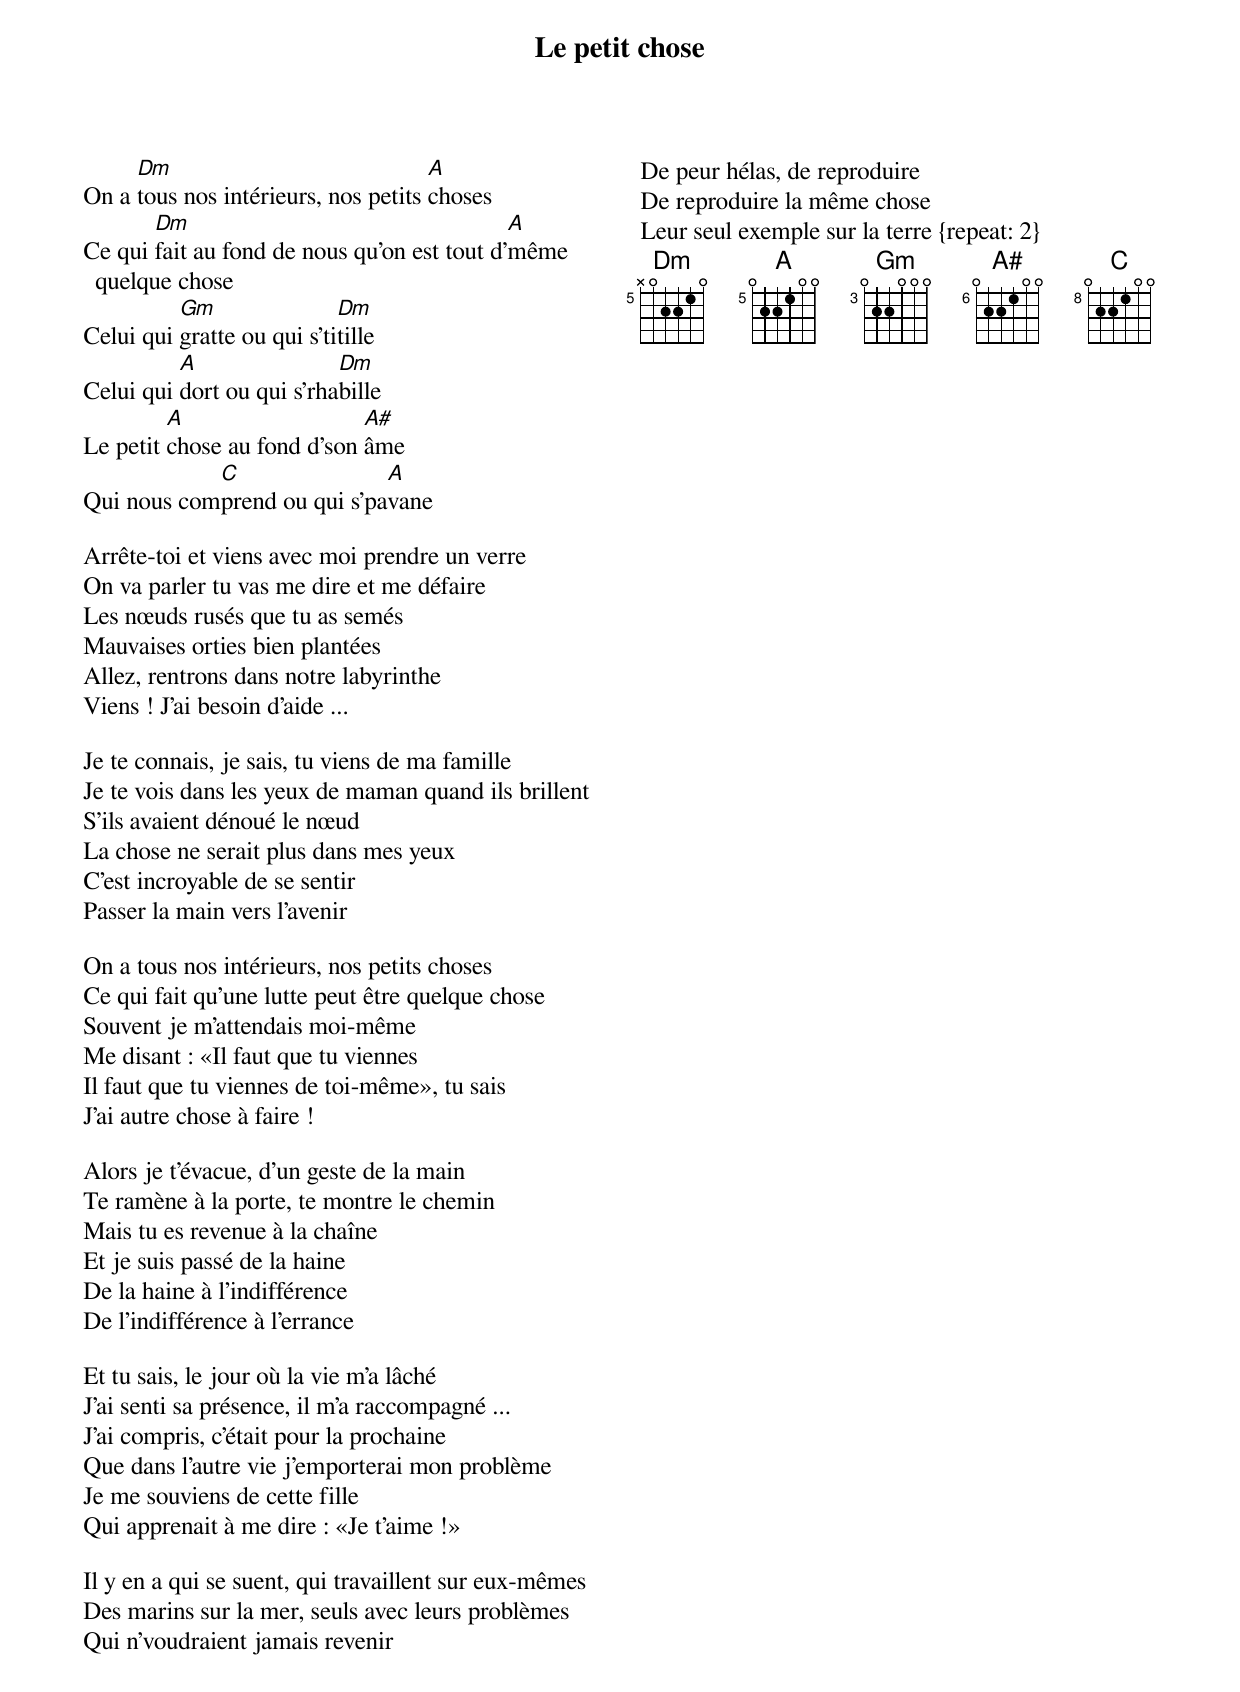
{title: Le petit chose}
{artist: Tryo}
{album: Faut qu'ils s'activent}
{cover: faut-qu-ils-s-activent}
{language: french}
{columns: 2}
{define: Dm base-fret 5 frets X 0 2 2 1 0}
{define: A base-fret 5 frets 0 2 2 1 0 0}
{define: Gm base-fret 3 frets 0 2 2 0 0 0}
{define: A# base-fret 6 frets 0 2 2 1 0 0}
{define: C base-fret 8 frets 0 2 2 1 0 0}

On a [Dm]tous nos intérieurs, nos petits [A]choses
Ce qui [Dm]fait au fond de nous qu'on est tout d'[A]même quelque chose
Celui qui [Gm]gratte ou qui s'ti[Dm]tille
Celui qui [A]dort ou qui s'rha[Dm]bille
Le petit [A]chose au fond d'son [A#]âme
Qui nous com[C]prend ou qui s'pa[A]vane

Arrête-toi et viens avec moi prendre un verre
On va parler tu vas me dire et me défaire
Les nœuds rusés que tu as semés
Mauvaises orties bien plantées
Allez, rentrons dans notre labyrinthe
Viens ! J'ai besoin d'aide ...

Je te connais, je sais, tu viens de ma famille
Je te vois dans les yeux de maman quand ils brillent
S'ils avaient dénoué le nœud
La chose ne serait plus dans mes yeux
C'est incroyable de se sentir
Passer la main vers l'avenir

On a tous nos intérieurs, nos petits choses
Ce qui fait qu'une lutte peut être quelque chose
Souvent je m'attendais moi-même
Me disant : «Il faut que tu viennes
Il faut que tu viennes de toi-même», tu sais
J'ai autre chose à faire !

Alors je t'évacue, d'un geste de la main
Te ramène à la porte, te montre le chemin
Mais tu es revenue à la chaîne
Et je suis passé de la haine
De la haine à l'indifférence
De l'indifférence à l'errance

Et tu sais, le jour où la vie m'a lâché
J'ai senti sa présence, il m'a raccompagné ...
J'ai compris, c'était pour la prochaine
Que dans l'autre vie j'emporterai mon problème
Je me souviens de cette fille
Qui apprenait à me dire : «Je t'aime !»

Il y en a qui se suent, qui travaillent sur eux-mêmes
Des marins sur la mer, seuls avec leurs problèmes
Qui n'voudraient jamais revenir
De peur hélas, de reproduire
De reproduire la même chose
Leur seul exemple sur la terre {repeat: 2}
